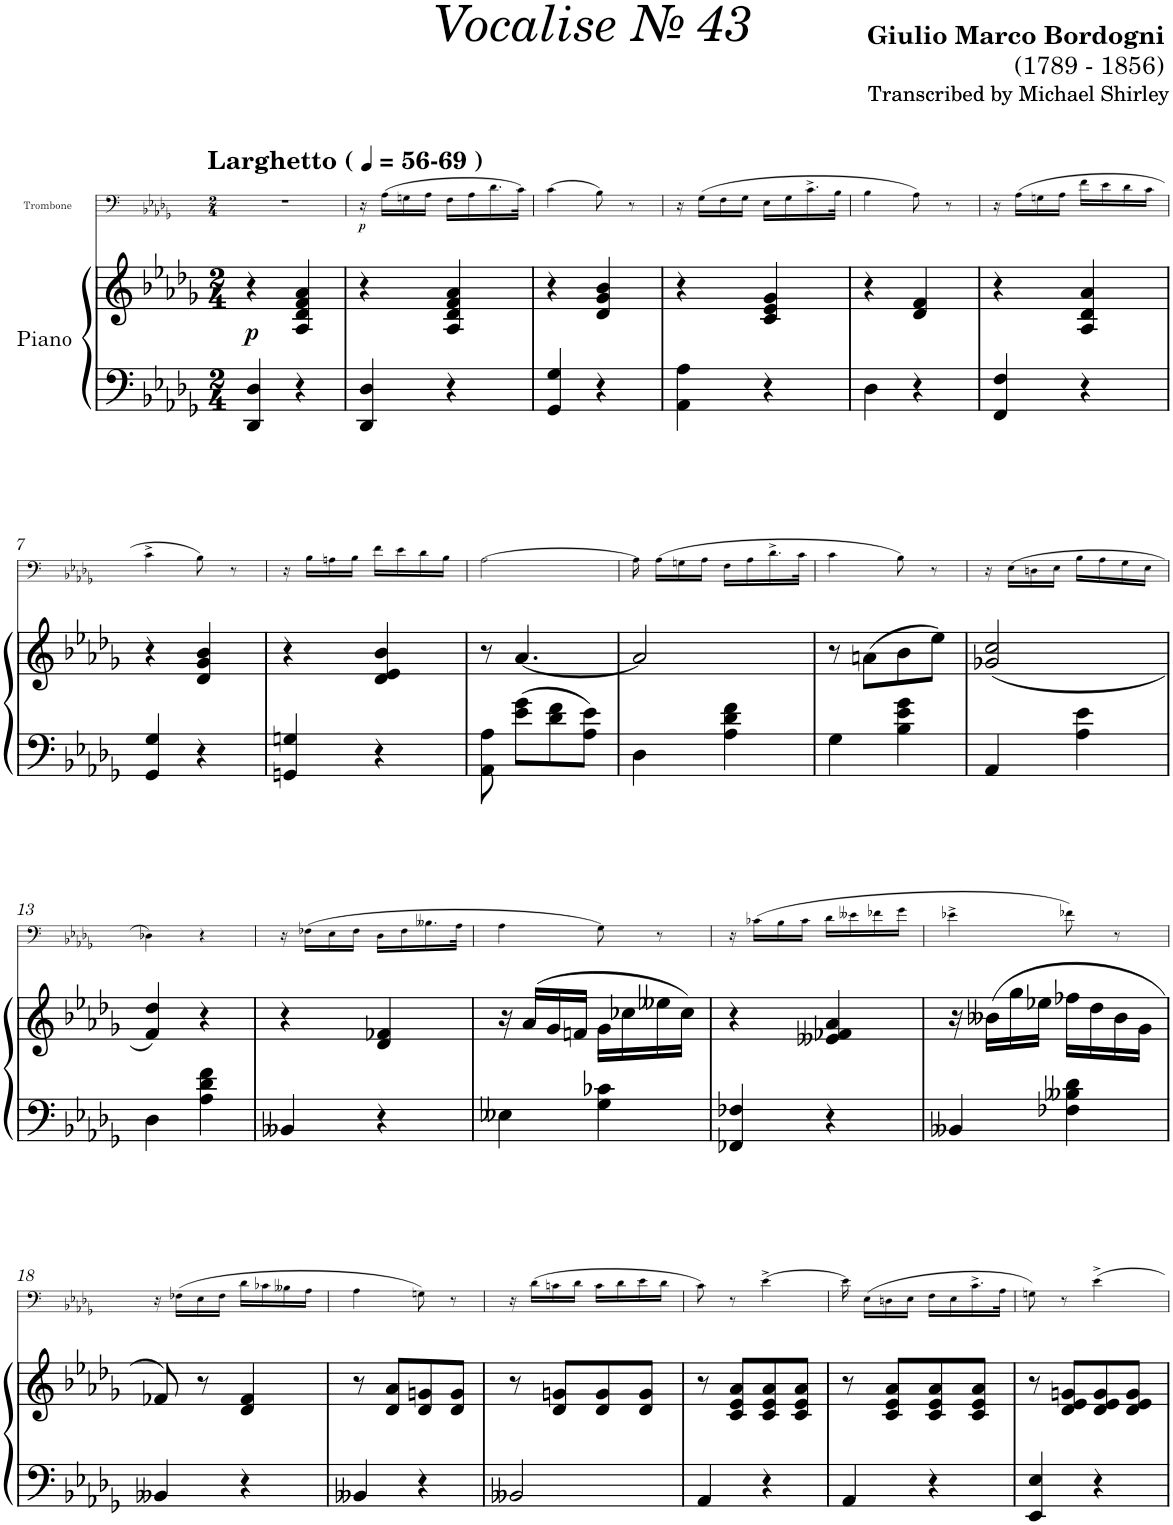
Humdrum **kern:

**kern	**kern	**dynam	**kern	**dynam
*part2	*part2	*part2	*part1	*part1
*staff3	*staff2	*staff2/3	*staff1	*staff1
*I"Piano	*	*	*I"Trombone	*
*I'Pno	*	*	*I'Trb	*
*	*	*	*stria5	*
*clefF4	*clefG2	*	*clefF4	*
*k[b-e-a-d-g-]	*k[b-e-a-d-g-]	*	*k[b-e-a-d-g-]	*
*M2/4	*M2/4	*	*M2/4	*
*MM56	*MM56	*	*MM56	*
=1	=1	=1	=1	=1
!	!	!	!LO:TX:a:B:t=Larghetto (	!
!	!	!	!LO:TX:a:B:t=-69 )	!
!	!	!LO:DY:b	!	!
4DD-/ 4D-/	4r	p	2r	.
4r	4A-/ 4d-/ 4f/ 4a-/	.	.	.
=2	=2	=2	=2	=2
!	!	!	!	!LO:DY:b
4DD-/ 4D-/	4r	.	16r	p
.	.	.	(16A-\LL	.
.	.	.	16Gn\	.
.	.	.	16A-\JJ	.
4r	4A-/ 4d-/ 4f/ 4a-/	.	16F\LL	.
.	.	.	16A-\	.
.	.	.	16.d-\	.
.	.	.	32c\JJk)	.
=3	=3	=3	=3	=3
4GG-/ 4G-/	4r	.	(4c\	.
4r	4d-/ 4g-/ 4b-/	.	8B-\)	.
.	.	.	8r	.
=4	=4	=4	=4	=4
4AA-\ 4A-\	4r	.	16r	.
.	.	.	(16G-\LL	.
.	.	.	16F\	.
.	.	.	16G-\JJ	.
4r	4c/ 4e-/ 4g-/	.	16E-\LL	.
.	.	.	16G-\	.
.	.	.	16.c^\	.
.	.	.	32B-\JJk	.
=5	=5	=5	=5	=5
4D-\	4r	.	4B-\	.
4r	4d-/ 4f/	.	8A-\)	.
.	.	.	8r	.
=6	=6	=6	=6	=6
4FF/ 4F/	4r	.	16r	.
.	.	.	(16A-\LL	.
.	.	.	16Gn\	.
.	.	.	16A-\JJ	.
4r	4A-/ 4d-/ 4a-/	.	16f\LL	.
.	.	.	16e-\	.
.	.	.	16d-\	.
.	.	.	16c\JJ	.
!!LO:LB:g=z
=7	=7	=7	=7	=7
4GG-/ 4G-/	4r	.	4c^\	.
4r	4d-/ 4g-/ 4b-/	.	8B-\)	.
.	.	.	8r	.
=8	=8	=8	=8	=8
4GGn/ 4Gn/	4r	.	16r	.
.	.	.	16B-\LL	.
.	.	.	16An\	.
.	.	.	16B-\JJ	.
4r	4d-/ 4e-/ 4b-/	.	16f\LL	.
.	.	.	16e-\	.
.	.	.	16d-\	.
.	.	.	16B-\JJ	.
=9	=9	=9	=9	=9
8AA-\ 8A-\	8r	.	[2A-\	.
8e-\ 8g-\L	[4.a-/	.	.	.
8d-\ 8f\	.	.	.	.
8A-\ 8e-\J	.	.	.	.
=10	=10	=10	=10	=10
4D-\	2a-/]	.	16A-\]	.
.	.	.	(16A-\LL	.
.	.	.	16Gn\	.
.	.	.	16A-\JJ	.
4A-\ 4d-\ 4f\	.	.	16F\LL	.
.	.	.	16A-\	.
.	.	.	16.d-^\	.
.	.	.	32c\JJk	.
=11	=11	=11	=11	=11
4G-\	8r	.	4c\	.
.	(8an\L	.	.	.
4B-\ 4e-\ 4g-\	8b-\	.	8B-\)	.
.	8ee-\J)	.	8r	.
=12	=12	=12	=12	=12
4AA-/	(2g-X/ 2cc/	.	16r	.
.	.	.	(16E-\LL	.
.	.	.	16Dn\	.
.	.	.	16E-\JJ	.
4A-\ 4e-\	.	.	16B-\LL	.
.	.	.	16A-\	.
.	.	.	16G-\	.
.	.	.	16E-\JJ	.
!!LO:LB:g=z
=13	=13	=13	=13	=13
4D-\	4f/ 4dd-/)	.	4D-X\)	.
4A-\ 4d-\ 4f\	4r	.	4r	.
=14	=14	=14	=14	=14
4BB--X/	4r	.	16r	.
.	.	.	(16F-X\LL	.
.	.	.	16E-\	.
.	.	.	16F-\JJ	.
4r	4d-/ 4f-X/	.	16D-\LL	.
.	.	.	16F-\	.
.	.	.	16.B--X\	.
.	.	.	32A-\JJk	.
=15	=15	=15	=15	=15
4E--X\	16r	.	4A-\	.
.	(16a-/LL	.	.	.
.	16g-/	.	.	.
.	16fn/JJ	.	.	.
4G-\ 4c-X\	16g-\LL	.	8G-\)	.
.	16cc-X\	.	.	.
.	16ee--X\	.	8r	.
.	16cc-\JJ)	.	.	.
=16	=16	=16	=16	=16
4FF-X/ 4F-X/	4r	.	16r	.
.	.	.	(16c-X\LL	.
.	.	.	16B-\	.
.	.	.	16c-\JJ	.
4r	4e--X/ 4f-X/ 4a-/	.	16d-\LL	.
.	.	.	16e--X\	.
.	.	.	16f-X\	.
.	.	.	16g-\JJ	.
=17	=17	=17	=17	=17
4BB--X/	16r	.	4e-X^\	.
.	(16b--X\LL	.	.	.
.	16gg-\	.	.	.
.	16ee-X\JJ	.	.	.
4F-X\ 4B--X\ 4d-\	16ff-X\LL	.	8f-X\)	.
.	16dd-\	.	.	.
.	16b--\	.	8r	.
.	16g-\JJ	.	.	.
!!LO:LB:g=z
=18	=18	=18	=18	=18
4BB--X/	8f-X/)	.	16r	.
.	.	.	(16F-X\LL	.
.	8r	.	16E-\	.
.	.	.	16F-\JJ	.
4r	4d-/ 4f-/	.	16d-\LL	.
.	.	.	16c-X\	.
.	.	.	16B--X\	.
.	.	.	16A-\JJ	.
=19	=19	=19	=19	=19
4BB--X/	8r	.	4A-\	.
.	8d-/ 8a-/L	.	.	.
4r	8d-/ 8gn/	.	8Gn\)	.
.	8d-/ 8g/J	.	8r	.
=20	=20	=20	=20	=20
2BB--X/	8r	.	16r	.
.	.	.	(16d-\LL	.
.	8d-/ 8gn/L	.	16cn\	.
.	.	.	16d-\JJ	.
.	8d-/ 8g/	.	16c\LL	.
.	.	.	16d-\	.
.	8d-/ 8g/J	.	16e-\	.
.	.	.	16d-\JJ	.
=21	=21	=21	=21	=21
4AA-/	8r	.	8c\)	.
.	8c/ 8e-/ 8a-/L	.	8r	.
4r	8c/ 8e-/ 8a-/	.	[4e-^\	.
.	8c/ 8e-/ 8a-/J	.	.	.
=22	=22	=22	=22	=22
4AA-/	8r	.	16e-\]	.
.	.	.	(16E-\LL	.
.	8c/ 8e-/ 8a-/L	.	16Dn\	.
.	.	.	16E-\JJ	.
4r	8c/ 8e-/ 8a-/	.	16F\LL	.
.	.	.	16E-\	.
.	8c/ 8e-/ 8a-/J	.	16.c^\	.
.	.	.	32A-\JJk	.
=23	=23	=23	=23	=23
4EE-/ 4E-/	8r	.	8Gn\)	.
.	8d-/ 8e-/ 8gn/L	.	8r	.
4r	8d-/ 8e-/ 8g/	.	4e-^\	.
.	8d-/ 8e-/ 8g/J	.	.	.
=	=	=	=	=
*-	*-	*-	*-	*-
